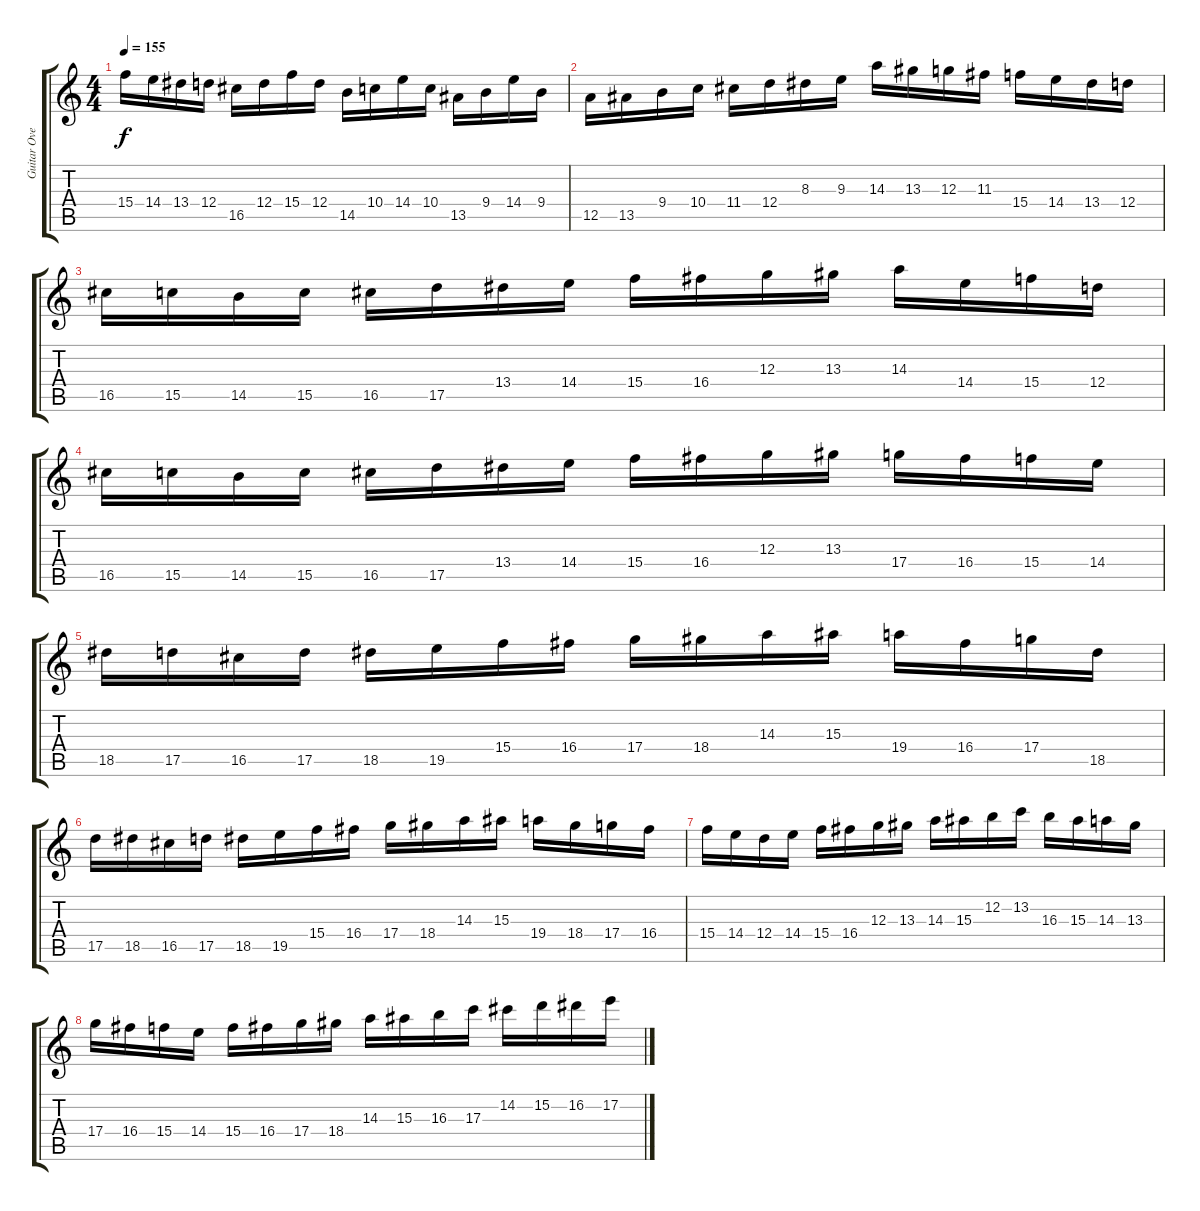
\track ("Guitar Overdubs" "Guitar Ove") {instrument fretlessbass}
\staff {score tabs}
\tuning (E4 B3 G3 D3 A2 E2) {hide}
\ts (4 4)
\tempo 155
\clef g2
\ks c
15.4.16{dy f} 14.4.16 13.4.16 12.4.16 16.5.16 12.4.16 15.4.16 12.4.16 14.5.16 10.4.16 14.4.16 10.4.16 13.5.16 9.4.16 14.4.16 9.4.16 |
12.5.16 13.5.16 9.4.16 10.4.16 11.4.16 12.4.16 8.3.16 9.3.16 14.3.16 13.3.16 12.3.16 11.3.16 15.4.16 14.4.16 13.4.16 12.4.16 |
16.5.16 15.5.16 14.5.16 15.5.16 16.5.16 17.5.16 13.4.16 14.4.16 15.4.16 16.4.16 12.3.16 13.3.16 14.3.16 14.4.16 15.4.16 12.4.16 |
16.5.16 15.5.16 14.5.16 15.5.16 16.5.16 17.5.16 13.4.16 14.4.16 15.4.16 16.4.16 12.3.16 13.3.16 17.4.16 16.4.16 15.4.16 14.4.16 |
18.5.16 17.5.16 16.5.16 17.5.16 18.5.16 19.5.16 15.4.16 16.4.16 17.4.16 18.4.16 14.3.16 15.3.16 19.4.16 16.4.16 17.4.16 18.5.16 |
17.5.16 18.5.16 16.5.16 17.5.16 18.5.16 19.5.16 15.4.16 16.4.16 17.4.16 18.4.16 14.3.16 15.3.16 19.4.16 18.4.16 17.4.16 16.4.16 |
15.4.16 14.4.16 12.4.16 14.4.16 15.4.16 16.4.16 12.3.16 13.3.16 14.3.16 15.3.16 12.2.16 13.2.16 16.3.16 15.3.16 14.3.16 13.3.16 |
17.4.16 16.4.16 15.4.16 14.4.16 15.4.16 16.4.16 17.4.16 18.4.16 14.3.16 15.3.16 16.3.16 17.3.16 14.2.16 15.2.16 16.2.16 17.2.16
